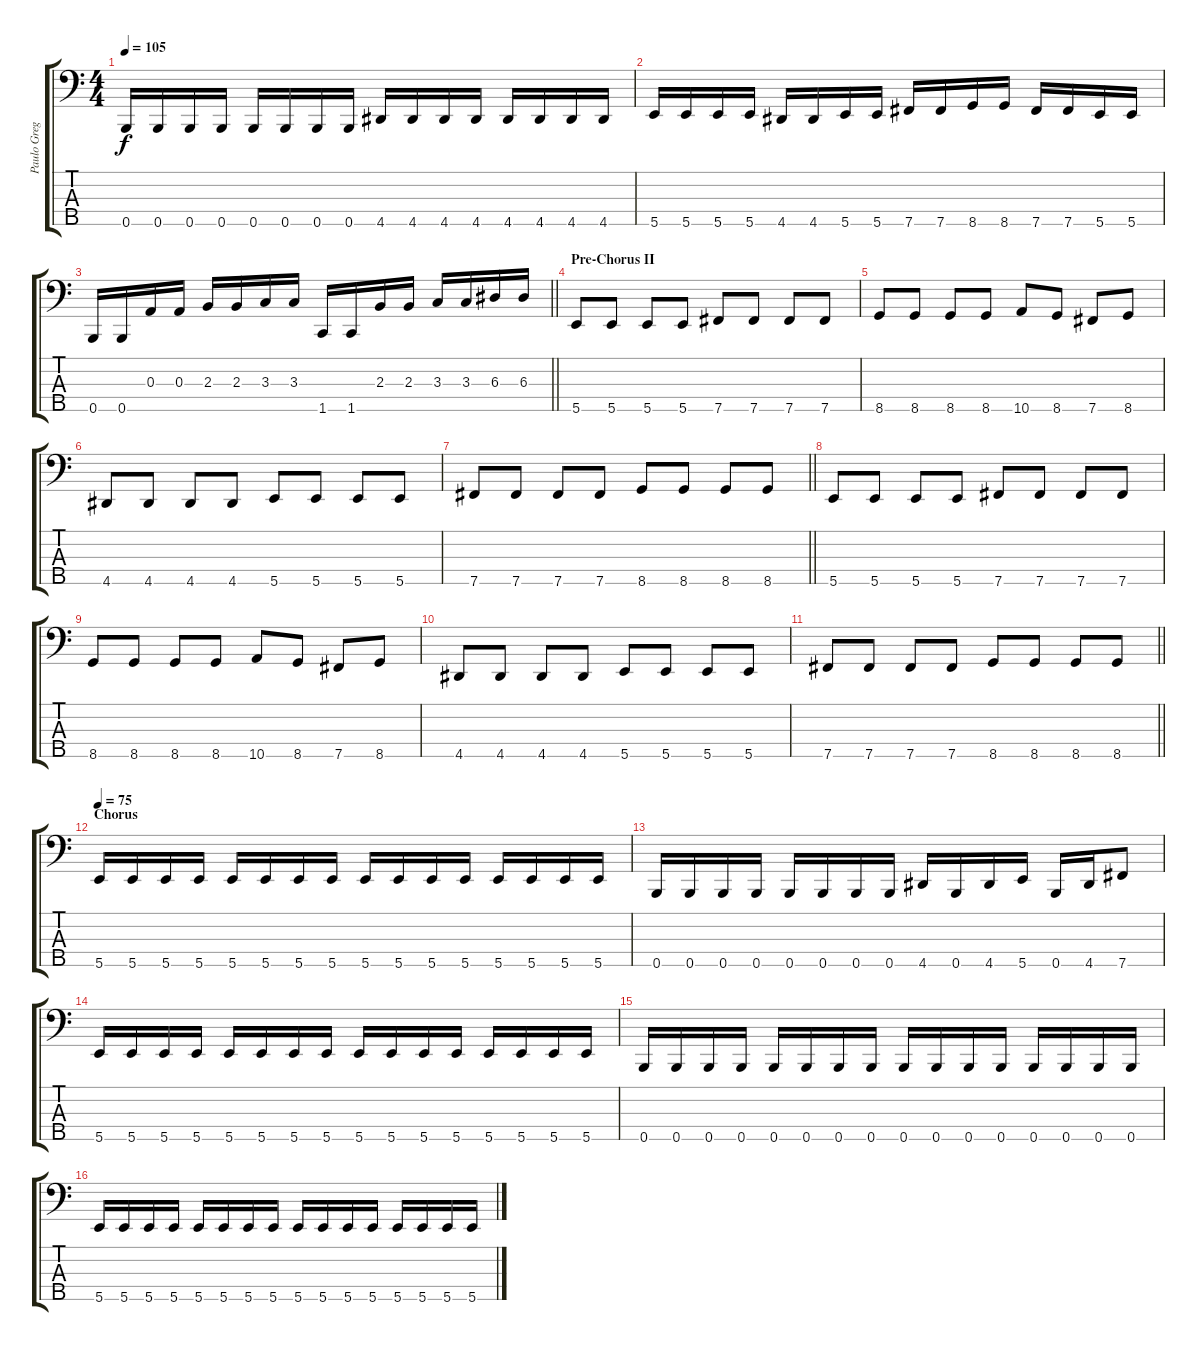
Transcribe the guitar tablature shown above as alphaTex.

\track ("Paulo Gregoletto" "Paulo Greg") {instrument electricbassfinger}
\staff {score tabs}
\tuning (G2 D2 A1 E1 B0) {hide}
\ts (4 4)
\tempo 105
\clef f4
\ks c
0.5.16{dy f} 0.5.16 0.5.16 0.5.16 0.5.16 0.5.16 0.5.16 0.5.16 4.5.16 4.5.16 4.5.16 4.5.16 4.5.16 4.5.16 4.5.16 4.5.16 |
5.5.16 5.5.16 5.5.16 5.5.16 4.5.16 4.5.16 5.5.16 5.5.16 7.5.16 7.5.16 8.5.16 8.5.16 7.5.16 7.5.16 5.5.16 5.5.16 |
\barLineRight lightlight
0.5.16 0.5.16 0.3.16 0.3.16 2.3.16 2.3.16 3.3.16 3.3.16 1.5.16 1.5.16 2.3.16 2.3.16 3.3.16 3.3.16 6.3.16 6.3.16 |
\section ("" "Pre-Chorus II")
5.5.8 5.5.8 5.5.8 5.5.8 7.5.8 7.5.8 7.5.8 7.5.8 |
8.5.8 8.5.8 8.5.8 8.5.8 10.5.8 8.5.8 7.5.8 8.5.8 |
4.5.8 4.5.8 4.5.8 4.5.8 5.5.8 5.5.8 5.5.8 5.5.8 |
\barLineRight lightlight
7.5.8 7.5.8 7.5.8 7.5.8 8.5.8 8.5.8 8.5.8 8.5.8 |
5.5.8 5.5.8 5.5.8 5.5.8 7.5.8 7.5.8 7.5.8 7.5.8 |
8.5.8 8.5.8 8.5.8 8.5.8 10.5.8 8.5.8 7.5.8 8.5.8 |
4.5.8 4.5.8 4.5.8 4.5.8 5.5.8 5.5.8 5.5.8 5.5.8 |
\barLineRight lightlight
7.5.8 7.5.8 7.5.8 7.5.8 8.5.8 8.5.8 8.5.8 8.5.8 |
\section ("" "Chorus")
\tempo 75
5.5.16 5.5.16 5.5.16 5.5.16 5.5.16 5.5.16 5.5.16 5.5.16 5.5.16 5.5.16 5.5.16 5.5.16 5.5.16 5.5.16 5.5.16 5.5.16 |
0.5.16 0.5.16 0.5.16 0.5.16 0.5.16 0.5.16 0.5.16 0.5.16 4.5.16 0.5.16 4.5.16 5.5.16 0.5.16 4.5.16 7.5.8 |
5.5.16 5.5.16 5.5.16 5.5.16 5.5.16 5.5.16 5.5.16 5.5.16 5.5.16 5.5.16 5.5.16 5.5.16 5.5.16 5.5.16 5.5.16 5.5.16 |
0.5.16 0.5.16 0.5.16 0.5.16 0.5.16 0.5.16 0.5.16 0.5.16 0.5.16 0.5.16 0.5.16 0.5.16 0.5.16 0.5.16 0.5.16 0.5.16 |
5.5.16 5.5.16 5.5.16 5.5.16 5.5.16 5.5.16 5.5.16 5.5.16 5.5.16 5.5.16 5.5.16 5.5.16 5.5.16 5.5.16 5.5.16 5.5.16
